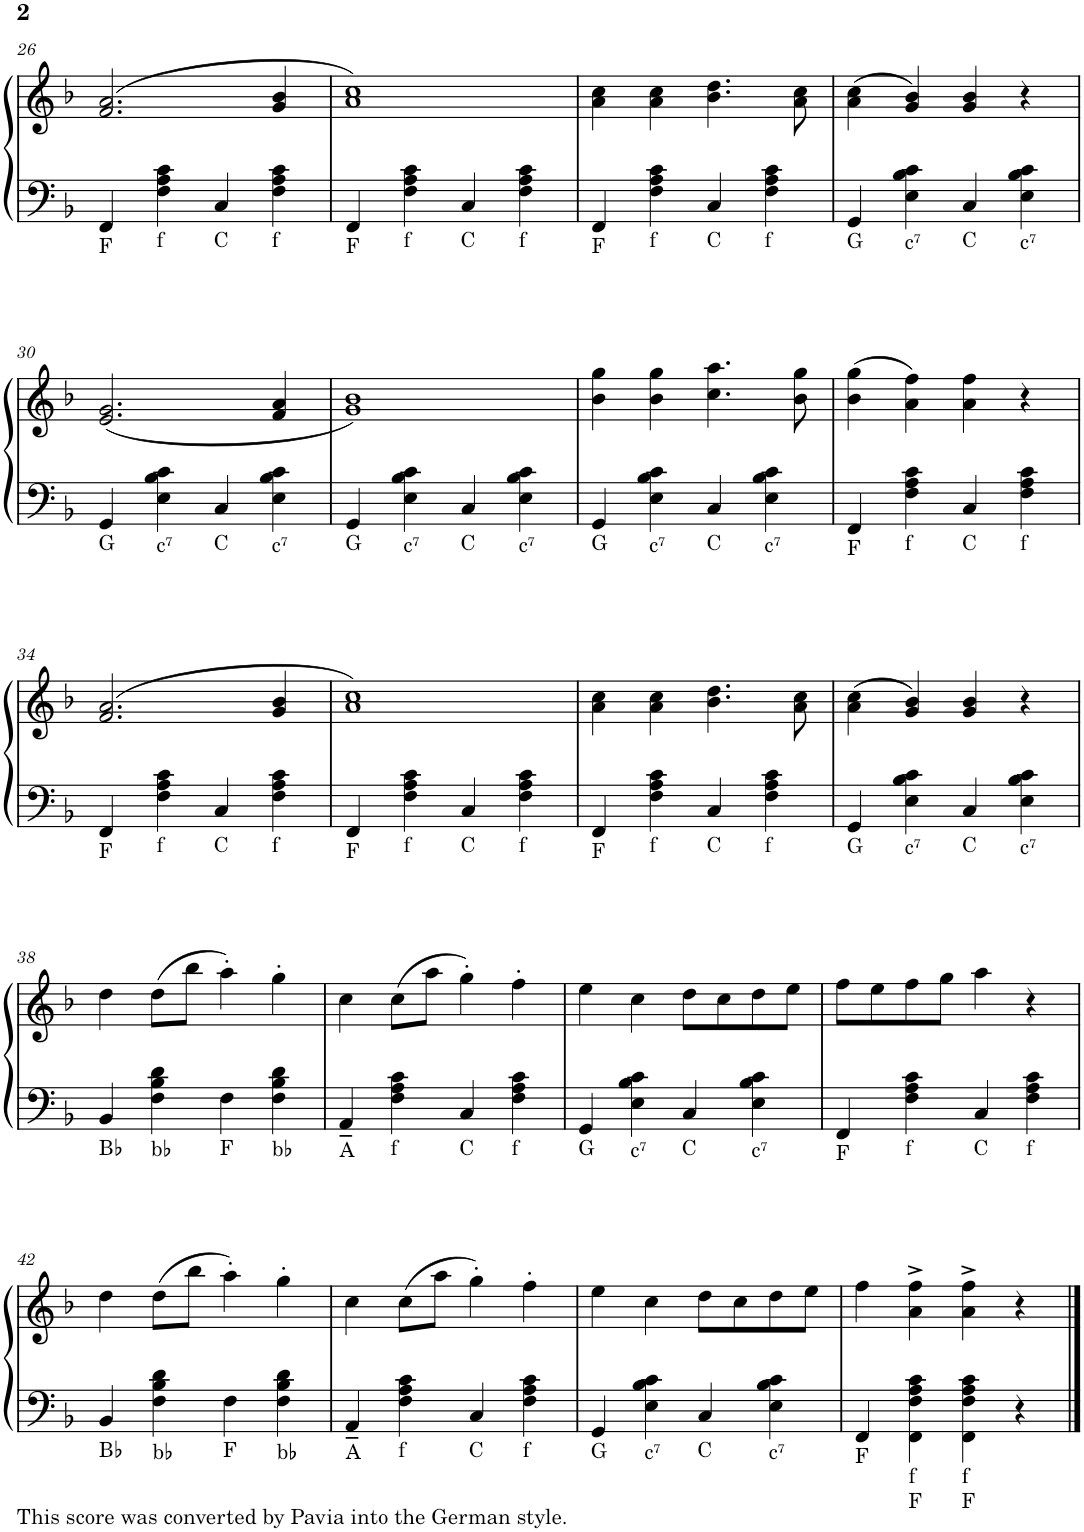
**kern	**kern	**kern
*part1	*part1	*part1
*staff3	*staff2	*staff1
*I"Accordion	*	*
*I'Acc.	*	*
!!LO:PB:g=z
*clefF4	*clefF4	*clefG2
*k[b-]	*k[b-]	*k[b-]
*M2/2	*M2/2	*M2/2
*met(c|)	*met(c|)	*met(c|)
=26	=26	=26
!LO:TX:b:t=F	!	!
4FF/	4FF	(2.f/ 2.a/
!LO:TX:b:t=f	!	!
4F\ 4A\ 4c\	4F	.
!LO:TX:b:t=C	!	!
4C/	4C	.
!LO:TX:b:t=f	!	!
4F\ 4A\ 4c\	4F	4g/ 4b-/
=27	=27	=27
!LO:TX:b:t=F	!	!
4FF/	4FF	1a 1cc)
!LO:TX:b:t=f	!	!
4F\ 4A\ 4c\	4F	.
!LO:TX:b:t=C	!	!
4C/	4C	.
!LO:TX:b:t=f	!	!
4F\ 4A\ 4c\	4F	.
=28	=28	=28
!LO:TX:b:t=F	!	!
4FF/	4FF	4a\ 4cc\
!LO:TX:b:t=f	!	!
4F\ 4A\ 4c\	4F	4a\ 4cc\
!LO:TX:b:t=C	!	!
4C/	4C	4.b-\ 4.dd\
!LO:TX:b:t=f	!	!
4F\ 4A\ 4c\	4F	.
.	.	8a\ 8cc\
=29	=29	=29
!LO:TX:b:t=G	!	!
4GG/	4GG	(4a\ 4cc\
!LO:TX:b:t=c⁷	!	!
4E\ 4B-\ 4c\	4c	4g/ 4b-/)
!LO:TX:b:t=C	!	!
4C/	4C	4g/ 4b-/
!LO:TX:b:t=c⁷	!	!
4E\ 4B-\ 4c\	4c	4r
!!LO:LB:g=z
=30	=30	=30
!LO:TX:b:t=G	!	!
4GG/	4GG	(2.e/ 2.g/
!LO:TX:b:t=c⁷	!	!
4E\ 4B-\ 4c\	4c	.
!LO:TX:b:t=C	!	!
4C/	4C	.
!LO:TX:b:t=c⁷	!	!
4E\ 4B-\ 4c\	4c	4f/ 4a/
=31	=31	=31
!LO:TX:b:t=G	!	!
4GG/	4GG	1g 1b-)
!LO:TX:b:t=c⁷	!	!
4E\ 4B-\ 4c\	4c	.
!LO:TX:b:t=C	!	!
4C/	4C	.
!LO:TX:b:t=c⁷	!	!
4E\ 4B-\ 4c\	4c	.
=32	=32	=32
!LO:TX:b:t=G	!	!
4GG/	4GG	4b-\ 4gg\
!LO:TX:b:t=c⁷	!	!
4E\ 4B-\ 4c\	4c	4b-\ 4gg\
!LO:TX:b:t=C	!	!
4C/	4C	4.cc\ 4.aa\
!LO:TX:b:t=c⁷	!	!
4E\ 4B-\ 4c\	4c	.
.	.	8b-\ 8gg\
=33	=33	=33
!LO:TX:b:t=F	!	!
4FF/	4FF	(4b-\ 4gg\
!LO:TX:b:t=f	!	!
4F\ 4A\ 4c\	4F	4a\ 4ff\)
!LO:TX:b:t=C	!	!
4C/	4C	4a\ 4ff\
!LO:TX:b:t=f	!	!
4F\ 4A\ 4c\	4F	4r
!!LO:LB:g=z
=34	=34	=34
!LO:TX:b:t=F	!	!
4FF/	4FF	(2.f/ 2.a/
!LO:TX:b:t=f	!	!
4F\ 4A\ 4c\	4F	.
!LO:TX:b:t=C	!	!
4C/	4C	.
!LO:TX:b:t=f	!	!
4F\ 4A\ 4c\	4F	4g/ 4b-/
=35	=35	=35
!LO:TX:b:t=F	!	!
4FF/	4FF	1a 1cc)
!LO:TX:b:t=f	!	!
4F\ 4A\ 4c\	4F	.
!LO:TX:b:t=C	!	!
4C/	4C	.
!LO:TX:b:t=f	!	!
4F\ 4A\ 4c\	4F	.
=36	=36	=36
!LO:TX:b:t=F	!	!
4FF/	4FF	4a\ 4cc\
!LO:TX:b:t=f	!	!
4F\ 4A\ 4c\	4F	4a\ 4cc\
!LO:TX:b:t=C	!	!
4C/	4C	4.b-\ 4.dd\
!LO:TX:b:t=f	!	!
4F\ 4A\ 4c\	4F	.
.	.	8a\ 8cc\
=37	=37	=37
!LO:TX:b:t=G	!	!
4GG/	4GG	(4a\ 4cc\
!LO:TX:b:t=c⁷	!	!
4E\ 4B-\ 4c\	4c	4g/ 4b-/)
!LO:TX:b:t=C	!	!
4C/	4C	4g/ 4b-/
!LO:TX:b:t=c⁷	!	!
4E\ 4B-\ 4c\	4c	4r
!!LO:LB:g=z
=38	=38	=38
!LO:TX:b:t=B♭	!	!
4BB-/	4BB-	4dd\
!LO:TX:b:t=b♭	!	!
4F\ 4B-\ 4d\	4B-	(8dd\L
.	.	8bb-\J
!LO:TX:b:t=F	!	!
4F\	4F	4aa'\)
!LO:TX:b:t=b♭	!	!
4F\ 4B-\ 4d\	4B-	4gg'\
=39	=39	=39
!LO:TX:b:t=A	!	!
4AA~/	4AA~	4cc\
!LO:TX:b:t=f	!	!
4F\ 4A\ 4c\	4F	(8cc\L
.	.	8aa\J
!LO:TX:b:t=C	!	!
4C/	4C	4gg'\)
!LO:TX:b:t=f	!	!
4F\ 4A\ 4c\	4F	4ff'\
=40	=40	=40
!LO:TX:b:t=G	!	!
4GG/	4GG	4ee\
!LO:TX:b:t=c⁷	!	!
4E\ 4B-\ 4c\	4c	4cc\
!LO:TX:b:t=C	!	!
4C/	4C	8dd\L
.	.	8cc\
!LO:TX:b:t=c⁷	!	!
4E\ 4B-\ 4c\	4c	8dd\
.	.	8ee\J
=41	=41	=41
!LO:TX:b:t=F	!	!
4FF/	4FF	8ff\L
.	.	8ee\
!LO:TX:b:t=f	!	!
4F\ 4A\ 4c\	4F	8ff\
.	.	8gg\J
!LO:TX:b:t=C	!	!
4C/	4C	4aa\
!LO:TX:b:t=f	!	!
4F\ 4A\ 4c\	4F	4r
!!LO:LB:g=z
=42	=42	=42
!LO:TX:b:t=This score was converted by Pavia into the German style.	!	!
!LO:TX:b:t=B♭	!	!
4BB-/	4BB-	4dd\
!LO:TX:b:t=b♭	!	!
4F\ 4B-\ 4d\	4B-	(8dd\L
.	.	8bb-\J
!LO:TX:b:t=F	!	!
4F\	4F	4aa'\)
!LO:TX:b:t=b♭	!	!
4F\ 4B-\ 4d\	4B-	4gg'\
=43	=43	=43
!LO:TX:b:t=A	!	!
4AA~/	4AA~	4cc\
!LO:TX:b:t=f	!	!
4F\ 4A\ 4c\	4F	(8cc\L
.	.	8aa\J
!LO:TX:b:t=C	!	!
4C/	4C	4gg'\)
!LO:TX:b:t=f	!	!
4F\ 4A\ 4c\	4F	4ff'\
=44	=44	=44
!LO:TX:b:t=G	!	!
4GG/	4GG	4ee\
!LO:TX:b:t=c⁷	!	!
4E\ 4B-\ 4c\	4c	4cc\
!LO:TX:b:t=C	!	!
4C/	4C	8dd\L
.	.	8cc\
!LO:TX:b:t=c⁷	!	!
4E\ 4B-\ 4c\	4c	8dd\
.	.	8ee\J
=45	=45	=45
!LO:TX:b:t=F	!	!
4FF/	4FF	4ff\
!LO:TX:b:t=f	!	!
!LO:TX:b:t=F	!	!
4FF\ 4F\ 4A\ 4c\	4FF 4F	4a\^ 4ff\^
!LO:TX:b:t=f	!	!
!LO:TX:b:t=F	!	!
4FF\ 4F\ 4A\ 4c\	4FF 4F	4a\^ 4ff\^
4r	4r	4r
==	==	==
*-	*-	*-
